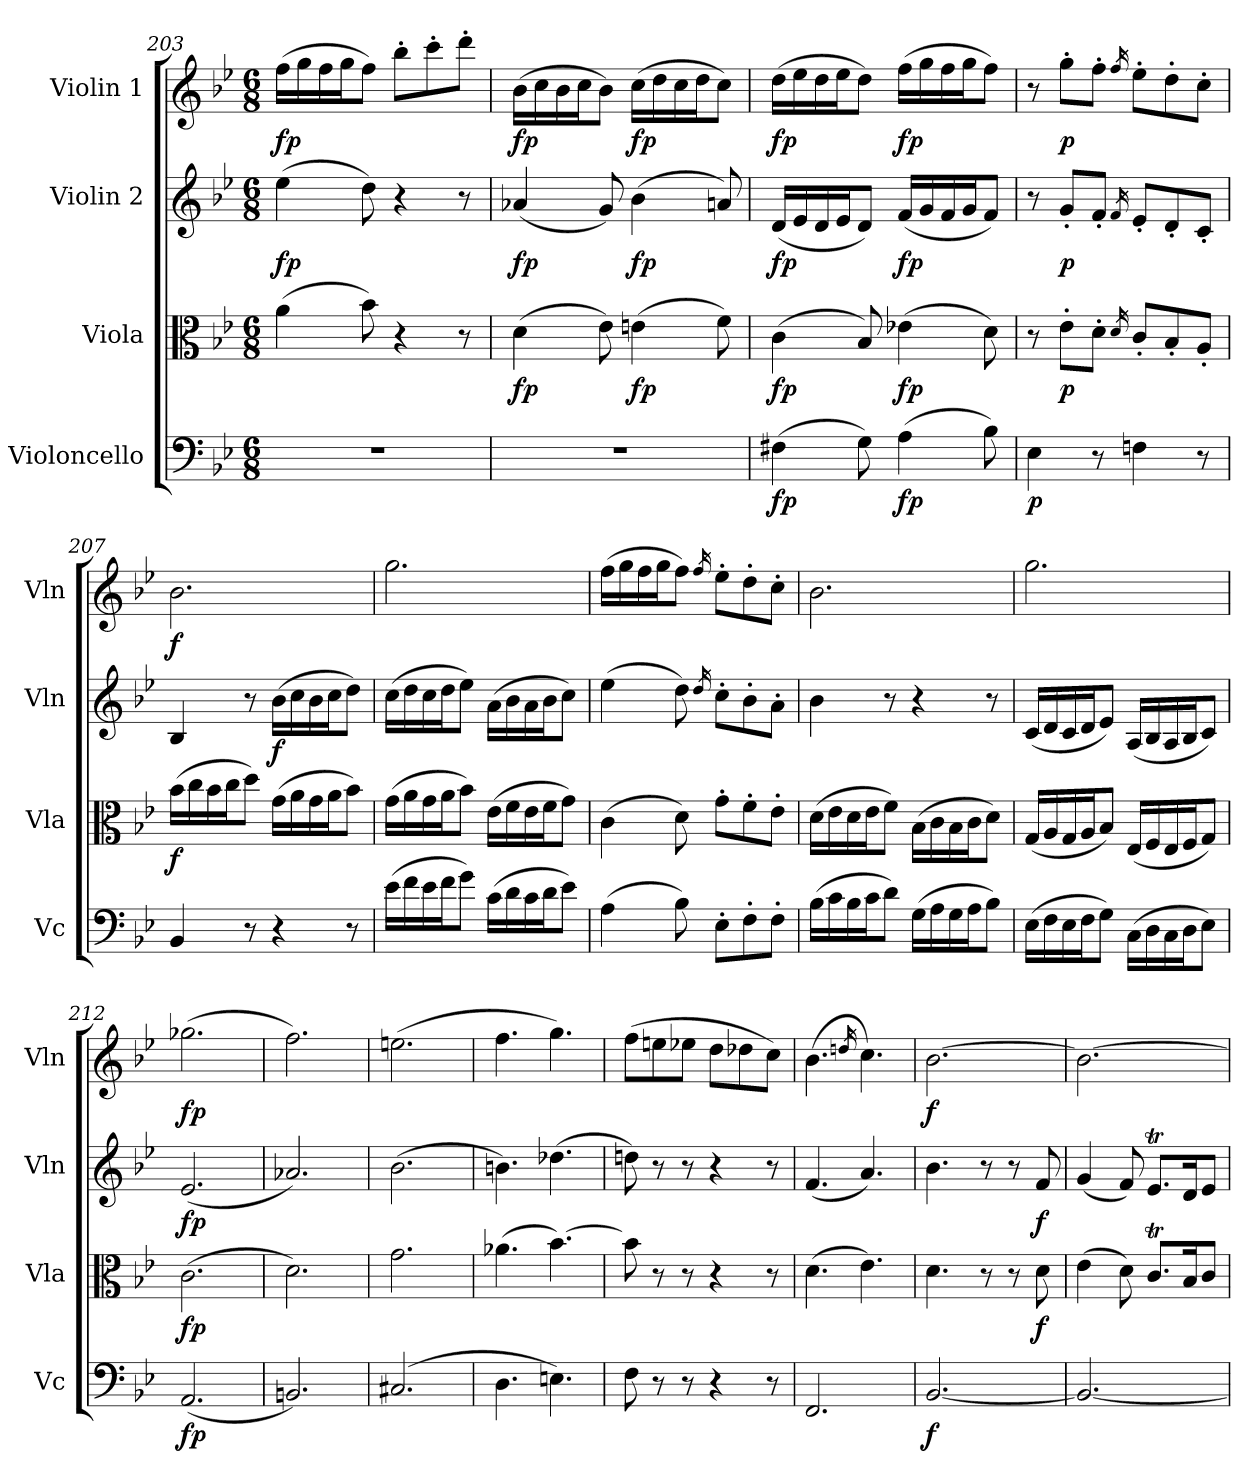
**kern	**dynam	**kern	**dynam	**kern	**dynam	**kern	**dynam
*part4	*part4	*part3	*part3	*part2	*part2	*part1	*part1
*staff4	*staff4	*staff3	*staff3	*staff2	*staff2	*staff1	*staff1
*I"Violoncello	*	*I"Viola	*	*I"Violin 2	*	*I"Violin 1	*
*I'Vc	*	*I'Vla	*	*I'Vln	*	*I'Vln	*
*clefF4	*	*clefC3	*	*clefG2	*	*clefG2	*
*k[b-e-]	*	*k[b-e-]	*	*k[b-e-]	*	*k[b-e-]	*
*M6/8	*	*M6/8	*	*M6/8	*	*M6/8	*
=203	=203	=203	=203	=203	=203	=203	=203
!	!	!	!LO:DY:b	!	!	!	!
!	!	!	!LO:DY:n=1:b	!	!	!	!
!	!	!	!LO:DY:n=2:b	!	!LO:DY:b	!	!LO:DY:b
2.r	.	(4a\	other-dynamics fp other-dynamics	(4ee-\	fp	(16ff\LL	fp
.	.	.	.	.	.	16gg\	.
.	.	.	.	.	.	16ff\	.
.	.	.	.	.	.	16gg\J	.
.	.	8b-\)	.	8dd\)	.	8ff\J)	.
.	.	4r	.	4r	.	8bb-'\L	.
.	.	.	.	.	.	8ccc'\	.
.	.	8r	.	8r	.	8ddd'\J	.
!!LO:LB:g=z
=204	=204	=204	=204	=204	=204	=204	=204
!	!	!	!LO:DY:b	!	!LO:DY:b	!	!LO:DY:b
2.r	.	(4d\	fp	(4a-X/	fp	(16b-\LL	fp
.	.	.	.	.	.	16cc\	.
.	.	.	.	.	.	16b-\	.
.	.	.	.	.	.	16cc\J	.
.	.	8e-\)	.	8g/)	.	8b-\J)	.
!	!	!	!LO:DY:b	!	!LO:DY:b	!	!LO:DY:b
.	.	(4en\	fp	(4b-\	fp	(16cc\LL	fp
.	.	.	.	.	.	16dd\	.
.	.	.	.	.	.	16cc\	.
.	.	.	.	.	.	16dd\J	.
.	.	8f\)	.	8an/)	.	8cc\J)	.
=205	=205	=205	=205	=205	=205	=205	=205
!	!LO:DY:b	!	!LO:DY:b	!	!LO:DY:b	!	!LO:DY:b
(4F#X\	fp	(4c\	fp	(16d/LL	fp	(16dd\LL	fp
.	.	.	.	16e-/	.	16ee-\	.
.	.	.	.	16d/	.	16dd\	.
.	.	.	.	16e-/J	.	16ee-\J	.
8G\)	.	8B-/)	.	8d/J)	.	8dd\J)	.
!	!LO:DY:b	!	!LO:DY:b	!	!LO:DY:b	!	!LO:DY:b
(4A\	fp	(4e-X\	fp	(16f/LL	fp	(16ff\LL	fp
.	.	.	.	16g/	.	16gg\	.
.	.	.	.	16f/	.	16ff\	.
.	.	.	.	16g/J	.	16gg\J	.
8B-\)	.	8d\)	.	8f/J)	.	8ff\J)	.
=206	=206	=206	=206	=206	=206	=206	=206
!	!LO:DY:b	!	!	!	!	!	!
4E-\	p	8r	.	8r	.	8r	.
!	!	!	!LO:DY:b	!	!LO:DY:b	!	!LO:DY:b
.	.	8e-'\L	p	8g'/L	p	8gg'\L	p
8r	.	8d'\J	.	8f'/J	.	8ff'\J	.
.	.	16qd/	.	16qf/	.	16qff/	.
4Fn\	.	8c'/L	.	8e-'/L	.	8ee-'\L	.
.	.	8B-'/	.	8d'/	.	8dd'\	.
8r	.	8A'/J	.	8c'/J	.	8cc'\J	.
=207	=207	=207	=207	=207	=207	=207	=207
!	!	!	!LO:DY:b	!	!	!	!LO:DY:b
4BB-/	.	(16b-\LL	f	4B-/	.	2.b-\	f
.	.	16cc\	.	.	.	.	.
.	.	16b-\	.	.	.	.	.
.	.	16cc\J	.	.	.	.	.
8r	.	8dd\J)	.	8r	.	.	.
!	!	!	!	!	!LO:DY:b	!	!
4r	.	(16g\LL	.	(16b-\LL	f	.	.
.	.	16a\	.	16cc\	.	.	.
.	.	16g\	.	16b-\	.	.	.
.	.	16a\J	.	16cc\J	.	.	.
8r	.	8b-\J)	.	8dd\J)	.	.	.
=208	=208	=208	=208	=208	=208	=208	=208
(16e-\LL	.	(16g\LL	.	(16cc\LL	.	2.gg\	.
16f\	.	16a\	.	16dd\	.	.	.
16e-\	.	16g\	.	16cc\	.	.	.
16f\J	.	16a\J	.	16dd\J	.	.	.
8g\J)	.	8b-\J)	.	8ee-\J)	.	.	.
(16c\LL	.	(16e-\LL	.	(16a\LL	.	.	.
16d\	.	16f\	.	16b-\	.	.	.
16c\	.	16e-\	.	16a\	.	.	.
16d\J	.	16f\J	.	16b-\J	.	.	.
8e-\J)	.	8g\J)	.	8cc\J)	.	.	.
!!LO:LB:g=z
=209	=209	=209	=209	=209	=209	=209	=209
(4A\	.	(4c\	.	(4ee-\	.	(16ff\LL	.
.	.	.	.	.	.	16gg\	.
.	.	.	.	.	.	16ff\	.
.	.	.	.	.	.	16gg\J	.
8B-\)	.	8d\)	.	8dd\)	.	8ff\J)	.
.	.	.	.	16qdd/	.	16qff/	.
8E-'\L	.	8g'\L	.	8cc'\L	.	8ee-'\L	.
8F'\	.	8f'\	.	8b-'\	.	8dd'\	.
8F'\J	.	8e-'\J	.	8a'\J	.	8cc'\J	.
=210	=210	=210	=210	=210	=210	=210	=210
(16B-\LL	.	(16d\LL	.	4b-\	.	2.b-\	.
16c\	.	16e-\	.	.	.	.	.
16B-\	.	16d\	.	.	.	.	.
16c\J	.	16e-\J	.	.	.	.	.
8d\J)	.	8f\J)	.	8r	.	.	.
(16G\LL	.	(16B-\LL	.	4r	.	.	.
16A\	.	16c\	.	.	.	.	.
16G\	.	16B-\	.	.	.	.	.
16A\J	.	16c\J	.	.	.	.	.
8B-\J)	.	8d\J)	.	8r	.	.	.
!!LO:PB:g=z
=211	=211	=211	=211	=211	=211	=211	=211
(16E-\LL	.	(16G/LL	.	(16c/LL	.	2.gg\	.
16F\	.	16A/	.	16d/	.	.	.
16E-\	.	16G/	.	16c/	.	.	.
16F\J	.	16A/J	.	16d/J	.	.	.
8G\J)	.	8B-/J)	.	8e-/J)	.	.	.
(16C\LL	.	(16E-/LL	.	(16A/LL	.	.	.
16D\	.	16F/	.	16B-/	.	.	.
16C\	.	16E-/	.	16A/	.	.	.
16D\J	.	16F/J	.	16B-/J	.	.	.
8E-\J)	.	8G/J)	.	8c/J)	.	.	.
=212	=212	=212	=212	=212	=212	=212	=212
!	!LO:DY:b	!	!LO:DY:b	!	!LO:DY:b	!	!LO:DY:b
(2.AA/	fp	(2.c\	fp	(2.e-/	fp	(2.gg-X\	fp
=213	=213	=213	=213	=213	=213	=213	=213
2.BBn/)	.	2.d\)	.	2.a-X/)	.	2.ff\)	.
=214	=214	=214	=214	=214	=214	=214	=214
(2.C#X/	.	2.g\	.	(2.b-\	.	(2.een\	.
=215	=215	=215	=215	=215	=215	=215	=215
4.D\	.	(4.a-X\	.	4.bn\)	.	4.ff\	.
4.En\)	.	[4.b-\)	.	(4.dd-X\	.	4.gg\)	.
=216	=216	=216	=216	=216	=216	=216	=216
8F\	.	8b-\]	.	8ddn\)	.	(8ff\L	.
8r	.	8r	.	8r	.	8een\	.
8r	.	8r	.	8r	.	8ee-X\J	.
4r	.	4r	.	4r	.	8dd\L	.
.	.	.	.	.	.	8dd-X\	.
8r	.	8r	.	8r	.	8cc\J)	.
=217	=217	=217	=217	=217	=217	=217	=217
2.FF/	.	(4.d\	.	(4.f/	.	(4.b-\	.
.	.	.	.	.	.	16qddn/	.
.	.	4.e-\)	.	4.a/)	.	4.cc\)	.
=218	=218	=218	=218	=218	=218	=218	=218
!	!LO:DY:b	!	!	!	!	!	!LO:DY:b
[2.BB-/	f	4.d\	.	4.b-\	.	[2.b-\	f
.	.	8r	.	8r	.	.	.
.	.	8r	.	8r	.	.	.
!	!	!	!LO:DY:b	!	!LO:DY:b	!	!
.	.	8d\	f	8f/	f	.	.
=219	=219	=219	=219	=219	=219	=219	=219
2.BB-/_	.	(4e-\	.	(4g/	.	2.b-\_	.
.	.	8d\)	.	8f/)	.	.	.
.	.	8.cT/L	.	8.e-T/L	.	.	.
.	.	16B-/K	.	16d/K	.	.	.
.	.	8c/J	.	8e-/J	.	.	.
=	=	=	=	=	=	=	=
*-	*-	*-	*-	*-	*-	*-	*-
